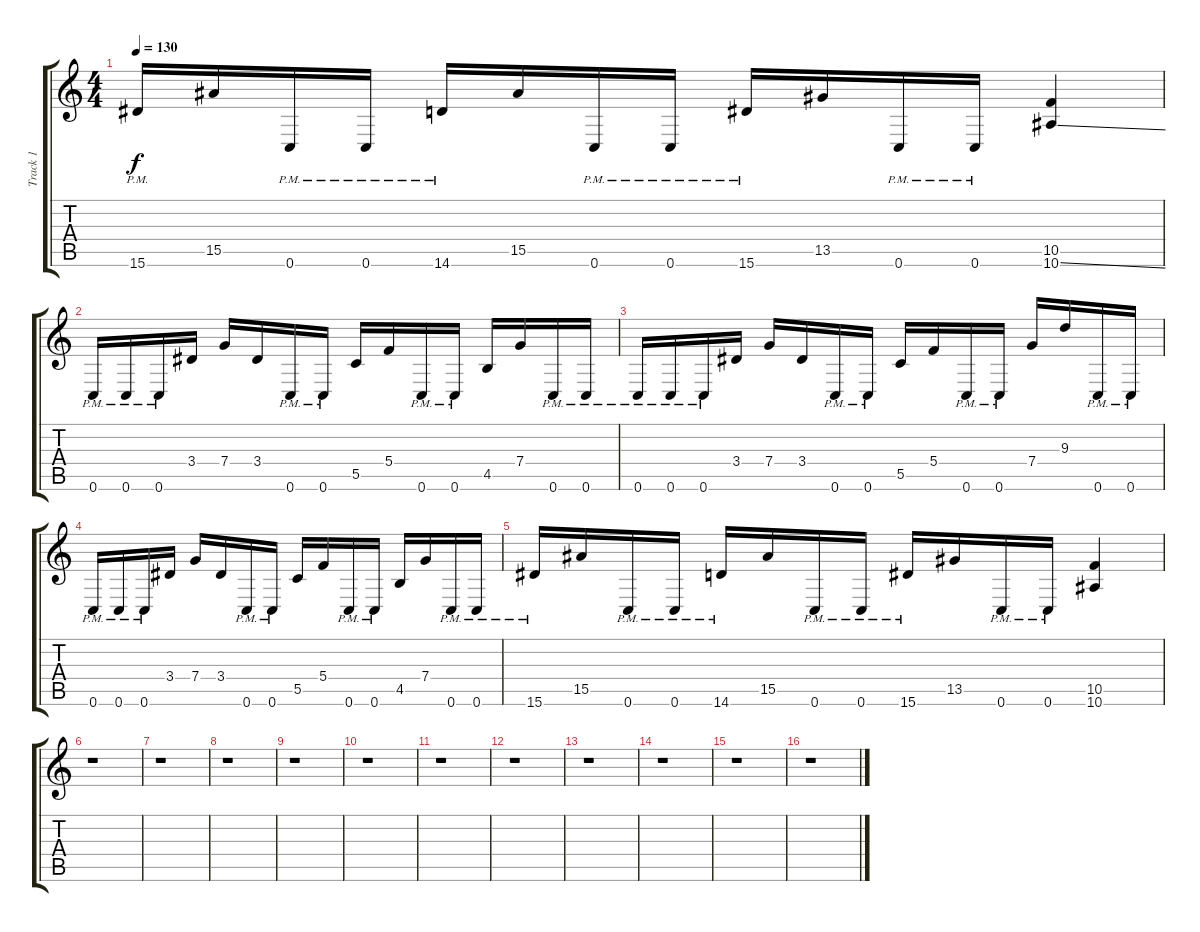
\track ("Track 1" "Track 1") {instrument distortionguitar}
\staff {score tabs}
\tuning (D4 A3 F3 C3 G2 C2) {hide}
\ts (4 4)
\tempo 130
\clef g2
\ks c
15.6{pm}.16{dy f} 15.5.16 0.6{pm}.16 0.6{pm}.16 14.6{pm}.16 15.5.16 0.6{pm}.16 0.6{pm}.16 15.6{pm}.16 13.5.16 0.6{pm}.16 0.6{pm}.16 (10.5 10.6{ss}).4 |
0.6{pm}.16 0.6{pm}.16 0.6{pm}.16 3.4.16 7.4.16 3.4.16 0.6{pm}.16 0.6{pm}.16 5.5.16 5.4.16 0.6{pm}.16 0.6{pm}.16 4.5.16 7.4.16 0.6{pm}.16 0.6{pm}.16 |
0.6{pm}.16 0.6{pm}.16 0.6{pm}.16 3.4.16 7.4.16 3.4.16 0.6{pm}.16 0.6{pm}.16 5.5.16 5.4.16 0.6{pm}.16 0.6{pm}.16 7.4.16 9.3.16 0.6{pm}.16 0.6{pm}.16 |
0.6{pm}.16 0.6{pm}.16 0.6{pm}.16 3.4.16 7.4.16 3.4.16 0.6{pm}.16 0.6{pm}.16 5.5.16 5.4.16 0.6{pm}.16 0.6{pm}.16 4.5.16 7.4.16 0.6{pm}.16 0.6{pm}.16 |
15.6{pm}.16 15.5.16 0.6{pm}.16 0.6{pm}.16 14.6{pm}.16 15.5.16 0.6{pm}.16 0.6{pm}.16 15.6{pm}.16 13.5.16 0.6{pm}.16 0.6{pm}.16 (10.5 10.6).4 |
r.1 |
r.1 |
r.1 |
r.1 |
r.1 |
r.1 |
r.1 |
r.1 |
r.1 |
r.1 |
r.1
